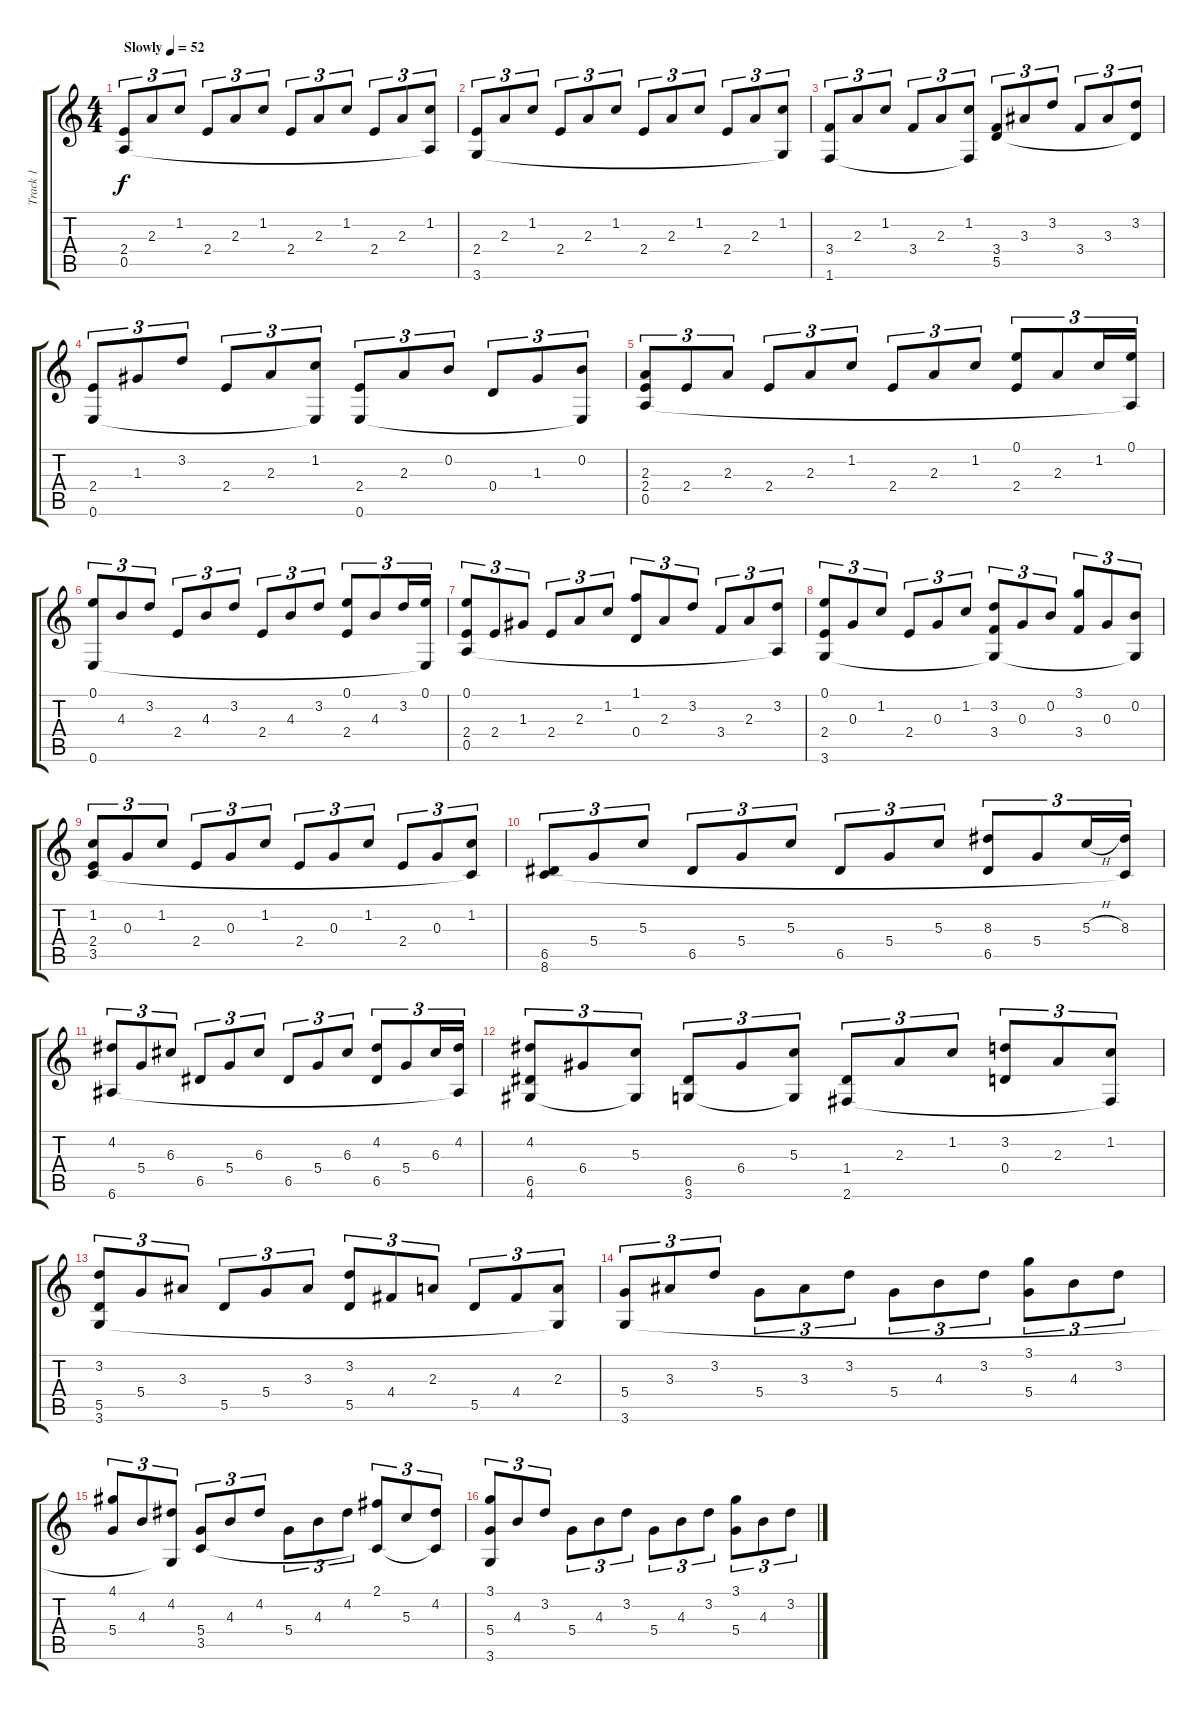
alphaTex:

\track ("Track 1" "Track 1") {instrument acousticguitarnylon}
\staff {score tabs}
\tuning (E4 B3 G3 D3 A2 E2) {hide}
\ts (4 4)
\tempo (52 "Slowly")
\clef g2
\ks c
(2.4 0.5).8{tu (3 2) dy f instrument acousticguitarnylon} 2.3.8{tu (3 2)} 1.2.8{tu (3 2)} 2.4.8{tu (3 2)} 2.3.8{tu (3 2)} 1.2.8{tu (3 2)} 2.4.8{tu (3 2)} 2.3.8{tu (3 2)} 1.2.8{tu (3 2)} 2.4.8{tu (3 2)} 2.3.8{tu (3 2)} (1.2 0.5{t}).8{tu (3 2)} |
(2.4 3.6).8{tu (3 2)} 2.3.8{tu (3 2)} 1.2.8{tu (3 2)} 2.4.8{tu (3 2)} 2.3.8{tu (3 2)} 1.2.8{tu (3 2)} 2.4.8{tu (3 2)} 2.3.8{tu (3 2)} 1.2.8{tu (3 2)} 2.4.8{tu (3 2)} 2.3.8{tu (3 2)} (1.2 3.6{t}).8{tu (3 2)} |
(3.4 1.6).8{tu (3 2)} 2.3.8{tu (3 2)} 1.2.8{tu (3 2)} 3.4.8{tu (3 2)} 2.3.8{tu (3 2)} (1.2 1.6{t}).8{tu (3 2)} (3.4 5.5).8{tu (3 2)} 3.3.8{tu (3 2)} 3.2.8{tu (3 2)} 3.4.8{tu (3 2)} 3.3.8{tu (3 2)} (3.2 5.5{t}).8{tu (3 2)} |
(2.4 0.6).8{tu (3 2)} 1.3.8{tu (3 2)} 3.2.8{tu (3 2)} 2.4.8{tu (3 2)} 2.3.8{tu (3 2)} (1.2 0.6{t}).8{tu (3 2)} (2.4 0.6).8{tu (3 2)} 2.3.8{tu (3 2)} 0.2.8{tu (3 2)} 0.4.8{tu (3 2)} 1.3.8{tu (3 2)} (0.2 0.6{t}).8{tu (3 2)} |
(2.3 2.4 0.5).8{tu (3 2)} 2.4.8{tu (3 2)} 2.3.8{tu (3 2)} 2.4.8{tu (3 2)} 2.3.8{tu (3 2)} 1.2.8{tu (3 2)} 2.4.8{tu (3 2)} 2.3.8{tu (3 2)} 1.2.8{tu (3 2)} (0.1 2.4).8{tu (3 2)} 2.3.8{tu (3 2)} 1.2.16{tu (3 2)} (0.1 0.5{t}).16{tu (3 2)} |
(0.1 0.6).8{tu (3 2)} 4.3.8{tu (3 2)} 3.2.8{tu (3 2)} 2.4.8{tu (3 2)} 4.3.8{tu (3 2)} 3.2.8{tu (3 2)} 2.4.8{tu (3 2)} 4.3.8{tu (3 2)} 3.2.8{tu (3 2)} (0.1 2.4).8{tu (3 2)} 4.3.8{tu (3 2)} 3.2.16{tu (3 2)} (0.1 0.6{t}).16{tu (3 2)} |
(0.1 2.4 0.5).8{tu (3 2)} 2.4.8{tu (3 2)} 1.3.8{tu (3 2)} 2.4.8{tu (3 2)} 2.3.8{tu (3 2)} 1.2.8{tu (3 2)} (1.1 0.4).8{tu (3 2)} 2.3.8{tu (3 2)} 3.2.8{tu (3 2)} 3.4.8{tu (3 2)} 2.3.8{tu (3 2)} (3.2 0.5{t}).8{tu (3 2)} |
(0.1 2.4 3.6).8{tu (3 2)} 0.3.8{tu (3 2)} 1.2.8{tu (3 2)} 2.4.8{tu (3 2)} 0.3.8{tu (3 2)} 1.2.8{tu (3 2)} (3.2 3.4 3.6{t}).8{tu (3 2)} 0.3.8{tu (3 2)} 0.2.8{tu (3 2)} (3.1 3.4).8{tu (3 2)} 0.3.8{tu (3 2)} (0.2 3.6{t}).8{tu (3 2)} |
(1.2 2.4 3.5).8{tu (3 2)} 0.3.8{tu (3 2)} 1.2.8{tu (3 2)} 2.4.8{tu (3 2)} 0.3.8{tu (3 2)} 1.2.8{tu (3 2)} 2.4.8{tu (3 2)} 0.3.8{tu (3 2)} 1.2.8{tu (3 2)} 2.4.8{tu (3 2)} 0.3.8{tu (3 2)} (1.2 3.5{t}).8{tu (3 2)} |
(6.5 8.6).8{tu (3 2)} 5.4.8{tu (3 2)} 5.3.8{tu (3 2)} 6.5.8{tu (3 2)} 5.4.8{tu (3 2)} 5.3.8{tu (3 2)} 6.5.8{tu (3 2)} 5.4.8{tu (3 2)} 5.3.8{tu (3 2)} (8.3 6.5).8{tu (3 2)} 5.4.8{tu (3 2)} 5.3{h}.16{tu (3 2)} (8.3 8.6{t}).16{tu (3 2)} |
(4.2 6.6).8{tu (3 2)} 5.4.8{tu (3 2)} 6.3.8{tu (3 2)} 6.5.8{tu (3 2)} 5.4.8{tu (3 2)} 6.3.8{tu (3 2)} 6.5.8{tu (3 2)} 5.4.8{tu (3 2)} 6.3.8{tu (3 2)} (4.2 6.5).8{tu (3 2)} 5.4.8{tu (3 2)} 6.3.16{tu (3 2)} (4.2 6.6{t}).16{tu (3 2)} |
(4.2 6.5 4.6).8{tu (3 2)} 6.4.8{tu (3 2)} (5.3 4.6{t}).8{tu (3 2)} (6.5 3.6).8{tu (3 2)} 6.4.8{tu (3 2)} (5.3 3.6{t}).8{tu (3 2)} (1.4 2.6).8{tu (3 2)} 2.3.8{tu (3 2)} 1.2.8{tu (3 2)} (3.2 0.4).8{tu (3 2)} 2.3.8{tu (3 2)} (1.2 2.6{t}).8{tu (3 2)} |
(3.2 5.5 3.6).8{tu (3 2)} 5.4.8{tu (3 2)} 3.3.8{tu (3 2)} 5.5.8{tu (3 2)} 5.4.8{tu (3 2)} 3.3.8{tu (3 2)} (3.2 5.5).8{tu (3 2)} 4.4.8{tu (3 2)} 2.3.8{tu (3 2)} 5.5.8{tu (3 2)} 4.4.8{tu (3 2)} (2.3 3.6{t}).8{tu (3 2)} |
(5.4 3.6).8{tu (3 2)} 3.3.8{tu (3 2)} 3.2.8{tu (3 2)} 5.4.8{tu (3 2)} 3.3.8{tu (3 2)} 3.2.8{tu (3 2)} 5.4.8{tu (3 2)} 4.3.8{tu (3 2)} 3.2.8{tu (3 2)} (3.1 5.4).8{tu (3 2)} 4.3.8{tu (3 2)} 3.2.8{tu (3 2)} |
(4.1 5.4).8{tu (3 2)} 4.3.8{tu (3 2)} (4.2 3.6{t}).8{tu (3 2)} (5.4 3.5).8{tu (3 2)} 4.3.8{tu (3 2)} 4.2.8{tu (3 2)} 5.4.8{tu (3 2)} 4.3.8{tu (3 2)} 4.2.8{tu (3 2)} (2.1 3.5{t}).8{tu (3 2)} 5.3.8{tu (3 2)} (4.2 3.5{t}).8{tu (3 2)} |
(3.1 5.4 3.6).8{tu (3 2)} 4.3.8{tu (3 2)} 3.2.8{tu (3 2)} 5.4.8{tu (3 2)} 4.3.8{tu (3 2)} 3.2.8{tu (3 2)} 5.4.8{tu (3 2)} 4.3.8{tu (3 2)} 3.2.8{tu (3 2)} (3.1 5.4).8{tu (3 2)} 4.3.8{tu (3 2)} 3.2.8{tu (3 2)}
